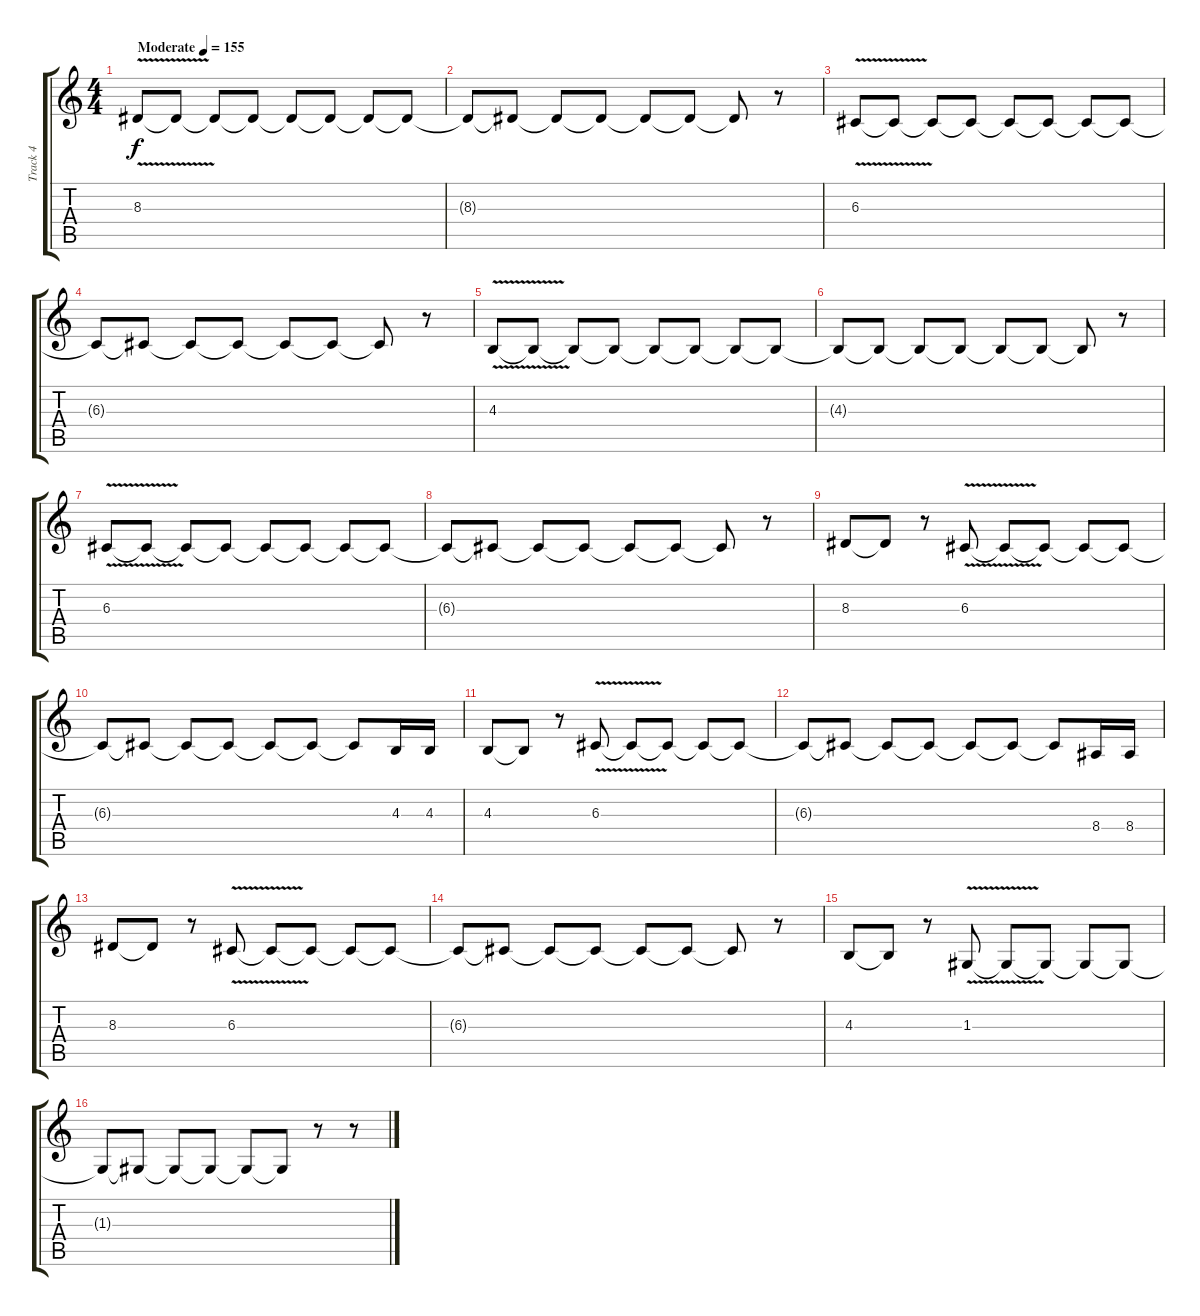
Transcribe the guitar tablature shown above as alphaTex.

\track ("Track 4" "Track 4") {instrument lead5charang}
\staff {score tabs}
\tuning (E4 B3 G3 D3 A2 E2) {hide}
\ts (4 4)
\tempo (155 "Moderate")
\clef g2
\ks c
8.3{v}.8{dy f instrument lead5charang} 8.3{t}.8 8.3{t}.8 8.3{t}.8 8.3{t}.8 8.3{t}.8 8.3{t}.8 8.3{t}.8 |
8.3{t}.8 8.3{t}.8 8.3{t}.8 8.3{t}.8 8.3{t}.8 8.3{t}.8 8.3{t}.8 r.8 |
6.3{v}.8 6.3{t}.8 6.3{t}.8 6.3{t}.8 6.3{t}.8 6.3{t}.8 6.3{t}.8 6.3{t}.8 |
6.3{t}.8 6.3{t}.8 6.3{t}.8 6.3{t}.8 6.3{t}.8 6.3{t}.8 6.3{t}.8 r.8 |
4.3{v}.8 4.3{t}.8 4.3{t}.8 4.3{t}.8 4.3{t}.8 4.3{t}.8 4.3{t}.8 4.3{t}.8 |
4.3{t}.8 4.3{t}.8 4.3{t}.8 4.3{t}.8 4.3{t}.8 4.3{t}.8 4.3{t}.8 r.8 |
6.3{v}.8 6.3{t}.8 6.3{t}.8 6.3{t}.8 6.3{t}.8 6.3{t}.8 6.3{t}.8 6.3{t}.8 |
6.3{t}.8 6.3{t}.8 6.3{t}.8 6.3{t}.8 6.3{t}.8 6.3{t}.8 6.3{t}.8 r.8 |
8.3.8 8.3{t}.8 r.8 6.3{v}.8 6.3{t}.8 6.3{t}.8 6.3{t}.8 6.3{t}.8 |
6.3{t}.8 6.3{t}.8 6.3{t}.8 6.3{t}.8 6.3{t}.8 6.3{t}.8 6.3{t}.8 4.3.16 4.3.16 |
4.3.8 4.3{t}.8 r.8 6.3{v}.8 6.3{t}.8 6.3{t}.8 6.3{t}.8 6.3{t}.8 |
6.3{t}.8 6.3{t}.8 6.3{t}.8 6.3{t}.8 6.3{t}.8 6.3{t}.8 6.3{t}.8 8.4.16 8.4.16 |
8.3.8 8.3{t}.8 r.8 6.3{v}.8 6.3{t}.8 6.3{t}.8 6.3{t}.8 6.3{t}.8 |
6.3{t}.8 6.3{t}.8 6.3{t}.8 6.3{t}.8 6.3{t}.8 6.3{t}.8 6.3{t}.8 r.8 |
4.3.8 4.3{t}.8 r.8 1.3{v}.8 1.3{t}.8 1.3{t}.8 1.3{t}.8 1.3{t}.8 |
1.3{t}.8 1.3{t}.8 1.3{t}.8 1.3{t}.8 1.3{t}.8 1.3{t}.8 r.8 r.8
